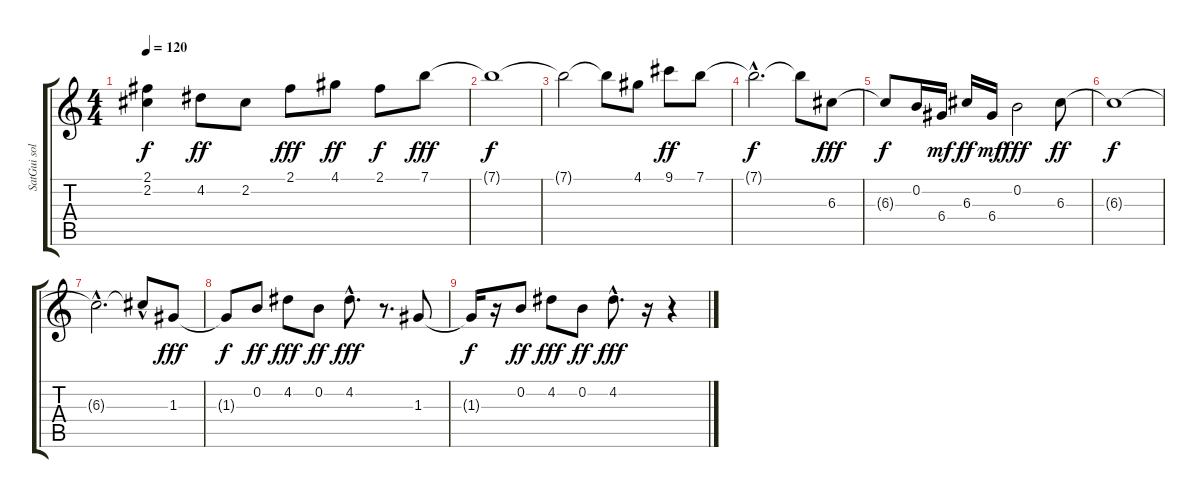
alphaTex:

\track ("SatGui solo" "SatGui sol") {instrument overdrivenguitar}
\staff {score tabs}
\tuning (E4 B3 G3 D3 A2 E2) {hide}
\ts (4 4)
\tempo 120
\clef g2
\ks c
(2.1{t} 2.2{t}).4{dy f} 4.2.8{dy ff} 2.2.8 2.1.8{dy fff} 4.1.8{dy ff} 2.1.8{dy f} 7.1.8{dy fff} |
7.1{t}.1{dy f} |
7.1{t}.2 7.1{t}.8 4.1.8 9.1.8{dy ff} 7.1.8 |
7.1{hac t}.2{d dy f} 7.1{t}.8 6.3.8{dy fff} |
6.3{t}.8{dy f} 0.2.16 6.4.16{dy mf} 6.3.16{dy ff} 6.4.16{dy mf} 0.2.2{dy fff} 6.3.8{dy ff} |
6.3{t}.1{dy f} |
6.3{hac t}.2{d} 6.3{hac t}.8 1.3.8{dy fff} |
1.3{t}.8{dy f} 0.2.8{dy ff} 4.2.8{dy fff} 0.2.8{dy ff} 4.2{hac}.8{d dy fff} r.8{d} 1.3.8 |
1.3{t}.16{dy f} r.16 0.2.8{dy ff} 4.2.8{dy fff} 0.2.8{dy ff} 4.2{hac}.8{d dy fff} r.16 r.4
